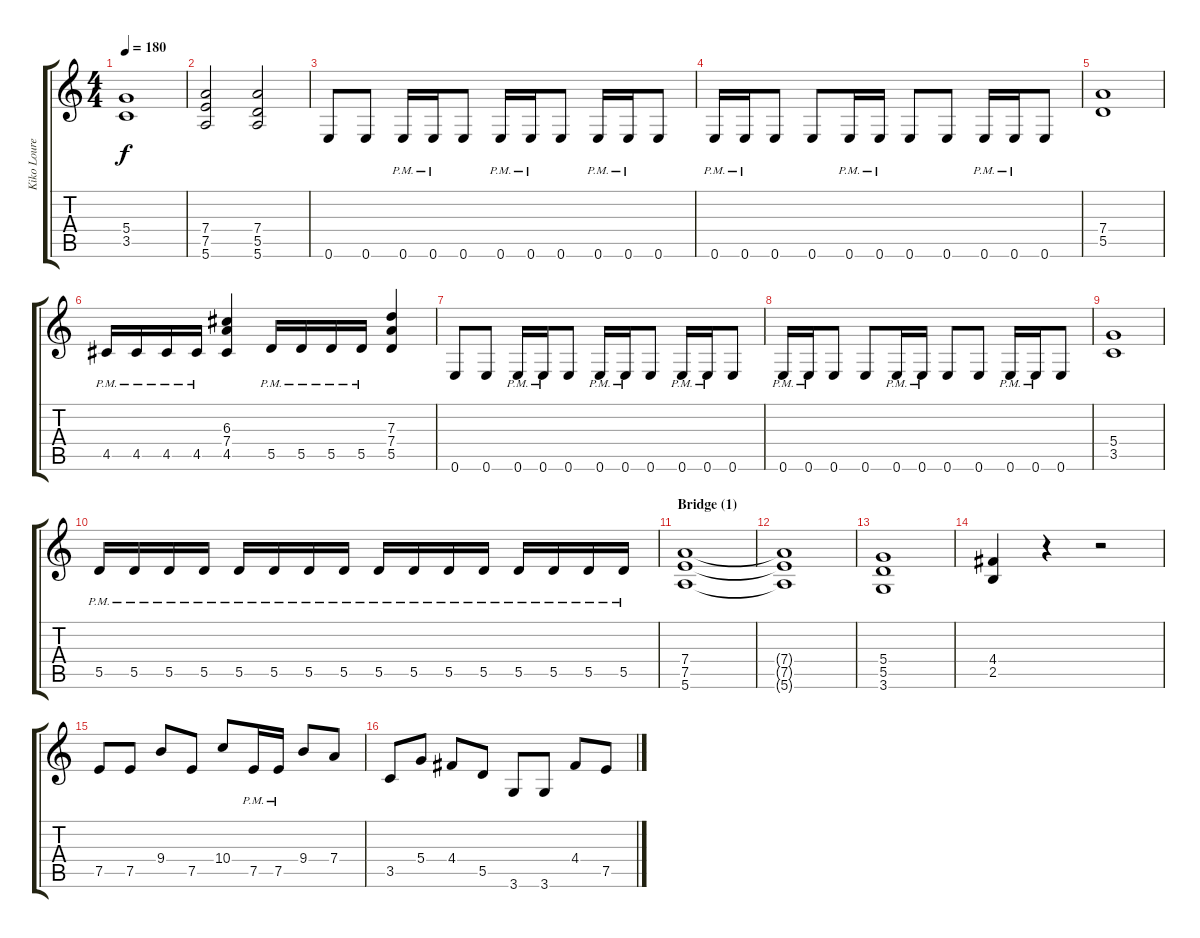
\track ("Kiko Loureiro" "Kiko Loure") {instrument distortionguitar}
\staff {score tabs}
\tuning (E4 B3 G3 D3 A2 E2) {hide}
\ts (4 4)
\tempo 180
\clef g2
\ks c
(5.4 3.5).1{dy f} |
(7.4 7.5 5.6).2 (7.4 5.5 5.6).2 |
0.6.8 0.6.8 0.6{pm}.16 0.6{pm}.16 0.6.8 0.6{pm}.16 0.6{pm}.16 0.6.8 0.6{pm}.16 0.6{pm}.16 0.6.8 |
0.6{pm}.16 0.6{pm}.16 0.6.8 0.6.8 0.6{pm}.16 0.6{pm}.16 0.6.8 0.6.8 0.6{pm}.16 0.6{pm}.16 0.6.8 |
(7.4 5.5).1 |
4.5{pm}.16 4.5{pm}.16 4.5{pm}.16 4.5{pm}.16 (6.3 7.4 4.5).4 5.5{pm}.16 5.5{pm}.16 5.5{pm}.16 5.5{pm}.16 (7.3 7.4 5.5).4 |
0.6.8 0.6.8 0.6{pm}.16 0.6{pm}.16 0.6.8 0.6{pm}.16 0.6{pm}.16 0.6.8 0.6{pm}.16 0.6{pm}.16 0.6.8 |
0.6{pm}.16 0.6{pm}.16 0.6.8 0.6.8 0.6{pm}.16 0.6{pm}.16 0.6.8 0.6.8 0.6{pm}.16 0.6{pm}.16 0.6.8 |
(5.4 3.5).1 |
5.5{pm}.16 5.5{pm}.16 5.5{pm}.16 5.5{pm}.16 5.5{pm}.16 5.5{pm}.16 5.5{pm}.16 5.5{pm}.16 5.5{pm}.16 5.5{pm}.16 5.5{pm}.16 5.5{pm}.16 5.5{pm}.16 5.5{pm}.16 5.5{pm}.16 5.5{pm}.16 |
\section ("" "Bridge (1)")
(7.4 7.5 5.6).1 |
(7.4{t} 7.5{t} 5.6{t}).1 |
(5.4 5.5 3.6).1 |
(4.4 2.5).4 r.4 r.2 |
7.5.8 7.5.8 9.4.8 7.5.8 10.4.8 7.5{pm}.16 7.5{pm}.16 9.4.8 7.4.8 |
3.5.8 5.4.8 4.4.8 5.5.8 3.6.8 3.6.8 4.4.8 7.5.8
